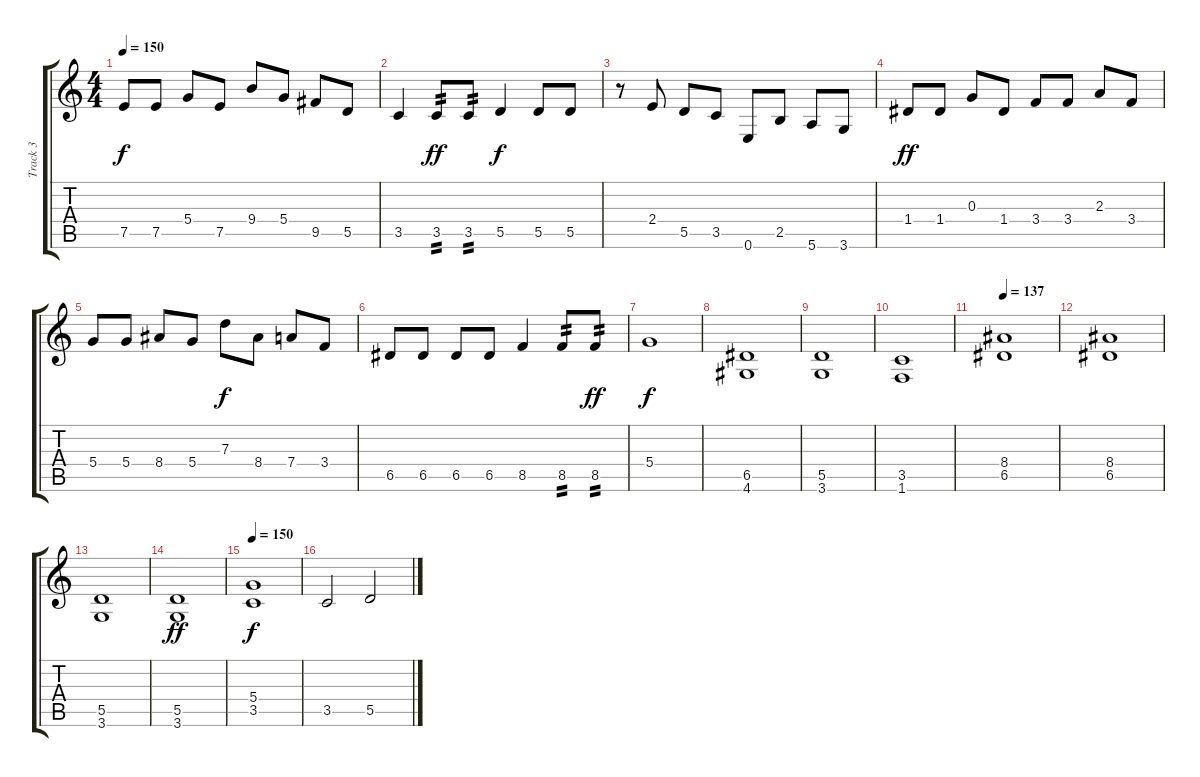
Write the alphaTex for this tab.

\track ("Track 3" "Track 3") {instrument overdrivenguitar}
\staff {score tabs}
\tuning (E4 B3 G3 D3 A2 E2) {hide}
\ts (4 4)
\tempo 150
\clef g2
\ks c
7.5.8{dy f} 7.5.8 5.4.8 7.5.8 9.4.8 5.4.8 9.5.8 5.5.8 |
3.5.4 3.5.8{tp 2 dy ff} 3.5.8{tp 2} 5.5.4{dy f} 5.5.8 5.5.8 |
r.8 2.4.8 5.5.8 3.5.8 0.6.8 2.5.8 5.6.8 3.6.8 |
1.4.8{dy ff} 1.4.8 0.3.8 1.4.8 3.4.8 3.4.8 2.3.8 3.4.8 |
5.4.8 5.4.8 8.4.8 5.4.8 7.3.8{dy f} 8.4.8 7.4.8 3.4.8 |
6.5.8 6.5.8 6.5.8 6.5.8 8.5.4 8.5.8{tp 2} 8.5.8{tp 2 dy ff} |
5.4.1{dy f} |
(6.5 4.6).1 |
(5.5 3.6).1 |
(3.5 1.6).1 |
\tempo 137
(8.4 6.5).1 |
(8.4 6.5).1 |
(5.5 3.6).1 |
(5.5 3.6).1{dy ff} |
\tempo 150
(5.4 3.5).1{dy f} |
3.5.2 5.5.2
